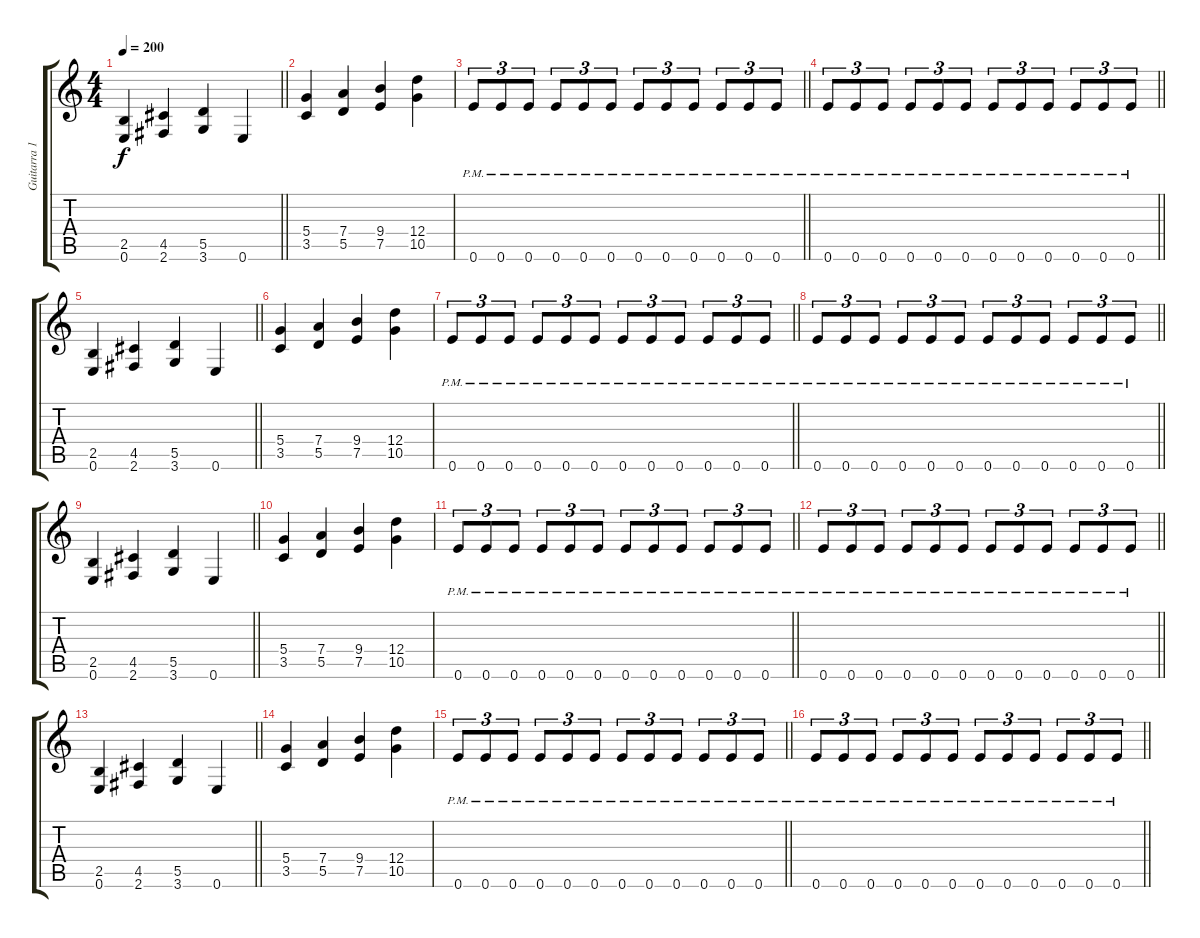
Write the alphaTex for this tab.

\track ("Guitarra 1" "Guitarra 1") {instrument overdrivenguitar}
\staff {score tabs}
\tuning (E4 B3 G3 D3 A2 E2) {hide}
\ts (4 4)
\tempo 200
\clef g2
\barLineRight lightlight
\ks c
(2.5 0.6).4{dy f} (4.5 2.6).4 (5.5 3.6).4 0.6.4 |
(5.4 3.5).4 (7.4 5.5).4 (9.4 7.5).4 (12.4 10.5).4 |
\barLineRight lightlight
0.6{pm}.8{tu (3 2) ot 8vb} 0.6{pm}.8{tu (3 2) ot 8vb} 0.6{pm}.8{tu (3 2) ot 8vb} 0.6{pm}.8{tu (3 2) ot 8vb} 0.6{pm}.8{tu (3 2) ot 8vb} 0.6{pm}.8{tu (3 2) ot 8vb} 0.6{pm}.8{tu (3 2) ot 8vb} 0.6{pm}.8{tu (3 2) ot 8vb} 0.6{pm}.8{tu (3 2) ot 8vb} 0.6{pm}.8{tu (3 2) ot 8vb} 0.6{pm}.8{tu (3 2) ot 8vb} 0.6{pm}.8{tu (3 2) ot 8vb} |
\barLineRight lightlight
0.6{pm}.8{tu (3 2) ot 8vb} 0.6{pm}.8{tu (3 2) ot 8vb} 0.6{pm}.8{tu (3 2) ot 8vb} 0.6{pm}.8{tu (3 2) ot 8vb} 0.6{pm}.8{tu (3 2) ot 8vb} 0.6{pm}.8{tu (3 2) ot 8vb} 0.6{pm}.8{tu (3 2) ot 8vb} 0.6{pm}.8{tu (3 2) ot 8vb} 0.6{pm}.8{tu (3 2) ot 8vb} 0.6{pm}.8{tu (3 2) ot 8vb} 0.6{pm}.8{tu (3 2) ot 8vb} 0.6{pm}.8{tu (3 2) ot 8vb} |
\barLineRight lightlight
(2.5 0.6).4 (4.5 2.6).4 (5.5 3.6).4 0.6.4 |
(5.4 3.5).4 (7.4 5.5).4 (9.4 7.5).4 (12.4 10.5).4 |
\barLineRight lightlight
0.6{pm}.8{tu (3 2) ot 8vb} 0.6{pm}.8{tu (3 2) ot 8vb} 0.6{pm}.8{tu (3 2) ot 8vb} 0.6{pm}.8{tu (3 2) ot 8vb} 0.6{pm}.8{tu (3 2) ot 8vb} 0.6{pm}.8{tu (3 2) ot 8vb} 0.6{pm}.8{tu (3 2) ot 8vb} 0.6{pm}.8{tu (3 2) ot 8vb} 0.6{pm}.8{tu (3 2) ot 8vb} 0.6{pm}.8{tu (3 2) ot 8vb} 0.6{pm}.8{tu (3 2) ot 8vb} 0.6{pm}.8{tu (3 2) ot 8vb} |
\barLineRight lightlight
0.6{pm}.8{tu (3 2) ot 8vb} 0.6{pm}.8{tu (3 2) ot 8vb} 0.6{pm}.8{tu (3 2) ot 8vb} 0.6{pm}.8{tu (3 2) ot 8vb} 0.6{pm}.8{tu (3 2) ot 8vb} 0.6{pm}.8{tu (3 2) ot 8vb} 0.6{pm}.8{tu (3 2) ot 8vb} 0.6{pm}.8{tu (3 2) ot 8vb} 0.6{pm}.8{tu (3 2) ot 8vb} 0.6{pm}.8{tu (3 2) ot 8vb} 0.6{pm}.8{tu (3 2) ot 8vb} 0.6{pm}.8{tu (3 2) ot 8vb} |
\barLineRight lightlight
(2.5 0.6).4 (4.5 2.6).4 (5.5 3.6).4 0.6.4 |
(5.4 3.5).4 (7.4 5.5).4 (9.4 7.5).4 (12.4 10.5).4 |
\barLineRight lightlight
0.6{pm}.8{tu (3 2) ot 8vb} 0.6{pm}.8{tu (3 2) ot 8vb} 0.6{pm}.8{tu (3 2) ot 8vb} 0.6{pm}.8{tu (3 2) ot 8vb} 0.6{pm}.8{tu (3 2) ot 8vb} 0.6{pm}.8{tu (3 2) ot 8vb} 0.6{pm}.8{tu (3 2) ot 8vb} 0.6{pm}.8{tu (3 2) ot 8vb} 0.6{pm}.8{tu (3 2) ot 8vb} 0.6{pm}.8{tu (3 2) ot 8vb} 0.6{pm}.8{tu (3 2) ot 8vb} 0.6{pm}.8{tu (3 2) ot 8vb} |
\barLineRight lightlight
0.6{pm}.8{tu (3 2) ot 8vb} 0.6{pm}.8{tu (3 2) ot 8vb} 0.6{pm}.8{tu (3 2) ot 8vb} 0.6{pm}.8{tu (3 2) ot 8vb} 0.6{pm}.8{tu (3 2) ot 8vb} 0.6{pm}.8{tu (3 2) ot 8vb} 0.6{pm}.8{tu (3 2) ot 8vb} 0.6{pm}.8{tu (3 2) ot 8vb} 0.6{pm}.8{tu (3 2) ot 8vb} 0.6{pm}.8{tu (3 2) ot 8vb} 0.6{pm}.8{tu (3 2) ot 8vb} 0.6{pm}.8{tu (3 2) ot 8vb} |
\barLineRight lightlight
(2.5 0.6).4 (4.5 2.6).4 (5.5 3.6).4 0.6.4 |
(5.4 3.5).4 (7.4 5.5).4 (9.4 7.5).4 (12.4 10.5).4 |
\barLineRight lightlight
0.6{pm}.8{tu (3 2) ot 8vb} 0.6{pm}.8{tu (3 2) ot 8vb} 0.6{pm}.8{tu (3 2) ot 8vb} 0.6{pm}.8{tu (3 2) ot 8vb} 0.6{pm}.8{tu (3 2) ot 8vb} 0.6{pm}.8{tu (3 2) ot 8vb} 0.6{pm}.8{tu (3 2) ot 8vb} 0.6{pm}.8{tu (3 2) ot 8vb} 0.6{pm}.8{tu (3 2) ot 8vb} 0.6{pm}.8{tu (3 2) ot 8vb} 0.6{pm}.8{tu (3 2) ot 8vb} 0.6{pm}.8{tu (3 2) ot 8vb} |
\barLineRight lightlight
0.6{pm}.8{tu (3 2) ot 8vb} 0.6{pm}.8{tu (3 2) ot 8vb} 0.6{pm}.8{tu (3 2) ot 8vb} 0.6{pm}.8{tu (3 2) ot 8vb} 0.6{pm}.8{tu (3 2) ot 8vb} 0.6{pm}.8{tu (3 2) ot 8vb} 0.6{pm}.8{tu (3 2) ot 8vb} 0.6{pm}.8{tu (3 2) ot 8vb} 0.6{pm}.8{tu (3 2) ot 8vb} 0.6{pm}.8{tu (3 2) ot 8vb} 0.6{pm}.8{tu (3 2) ot 8vb} 0.6{pm}.8{tu (3 2) ot 8vb}
